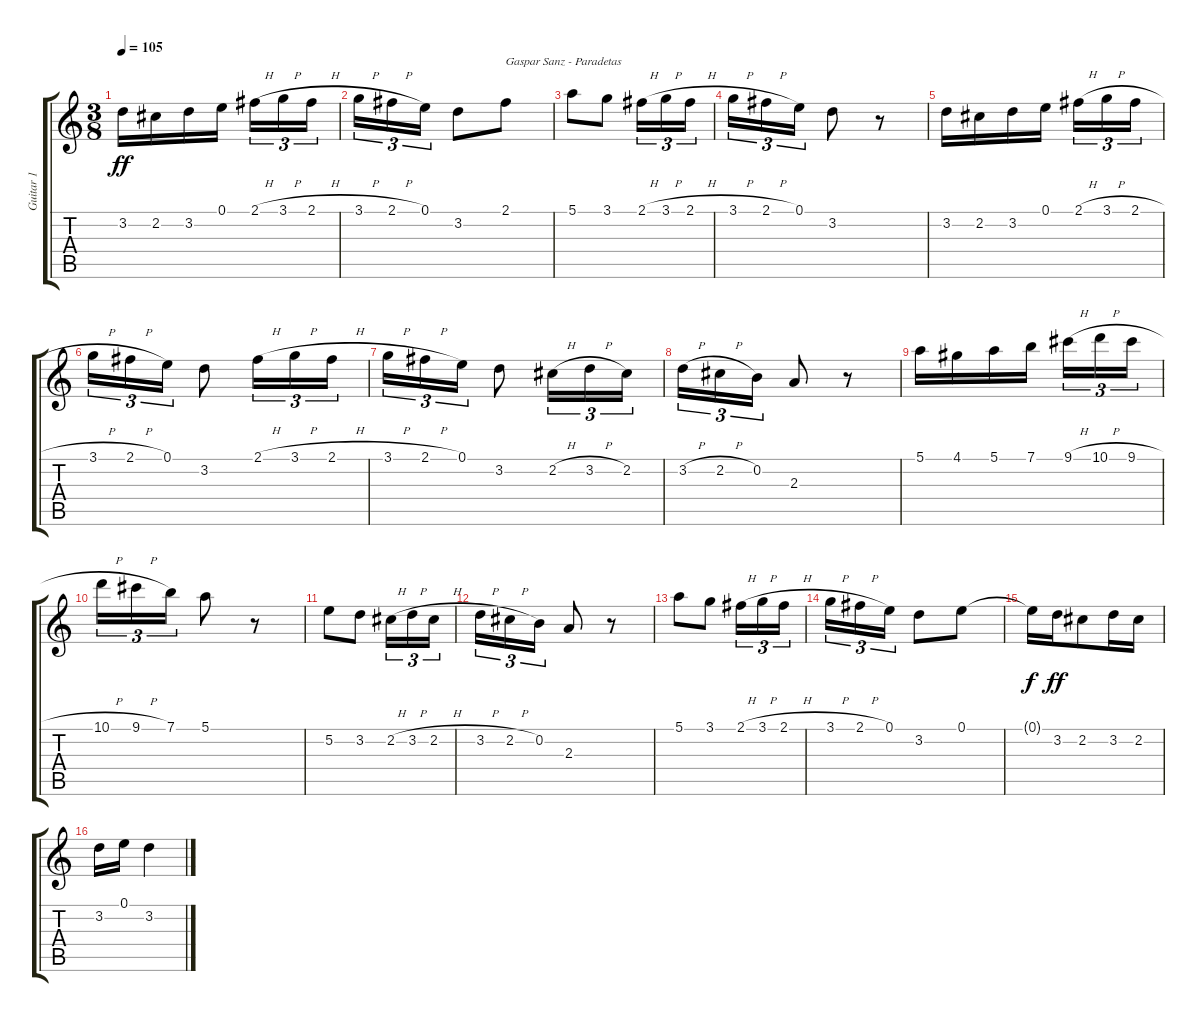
\track ("Guitar 1" "Guitar 1") {instrument acousticguitarsteel}
\staff {score tabs}
\tuning (E4 B3 G3 D3 A2 E2) {hide}
\ts (3 8)
\tempo 105
\clef g2
\ks c
3.2.16{dy ff instrument acousticguitarsteel} 2.2.16 3.2.16 0.1.16 2.1{h}.16{tu (3 2)} 3.1{h}.16{tu (3 2)} 2.1{h}.16{tu (3 2)} |
3.1{h}.16{tu (3 2)} 2.1{h}.16{tu (3 2)} 0.1.16{tu (3 2)} 3.2.8 2.1.8{txt "Gaspar Sanz - Paradetas"} |
5.1.8 3.1.8 2.1{h}.16{tu (3 2)} 3.1{h}.16{tu (3 2)} 2.1{h}.16{tu (3 2)} |
3.1{h}.16{tu (3 2)} 2.1{h}.16{tu (3 2)} 0.1.16{tu (3 2)} 3.2.8 r.8 |
3.2.16 2.2.16 3.2.16 0.1.16 2.1{h}.16{tu (3 2)} 3.1{h}.16{tu (3 2)} 2.1{h}.16{tu (3 2)} |
3.1{h}.16{tu (3 2)} 2.1{h}.16{tu (3 2)} 0.1.16{tu (3 2)} 3.2.8 2.1{h}.16{tu (3 2)} 3.1{h}.16{tu (3 2)} 2.1{h}.16{tu (3 2)} |
3.1{h}.16{tu (3 2)} 2.1{h}.16{tu (3 2)} 0.1.16{tu (3 2)} 3.2.8 2.2{h}.16{tu (3 2)} 3.2{h}.16{tu (3 2)} 2.2.16{tu (3 2)} |
3.2{h}.16{tu (3 2)} 2.2{h}.16{tu (3 2)} 0.2.16{tu (3 2)} 2.3.8 r.8 |
5.1.16 4.1.16 5.1.16 7.1.16 9.1{h}.16{tu (3 2)} 10.1{h}.16{tu (3 2)} 9.1{h}.16{tu (3 2)} |
10.1{h}.16{tu (3 2)} 9.1{h}.16{tu (3 2)} 7.1.16{tu (3 2)} 5.1.8 r.8 |
5.2.8 3.2.8 2.2{h}.16{tu (3 2)} 3.2{h}.16{tu (3 2)} 2.2{h}.16{tu (3 2)} |
3.2{h}.16{tu (3 2)} 2.2{h}.16{tu (3 2)} 0.2.16{tu (3 2)} 2.3.8 r.8 |
5.1.8 3.1.8 2.1{h}.16{tu (3 2)} 3.1{h}.16{tu (3 2)} 2.1{h}.16{tu (3 2)} |
3.1{h}.16{tu (3 2)} 2.1{h}.16{tu (3 2)} 0.1.16{tu (3 2)} 3.2.8 0.1.8 |
0.1{t}.16{dy f} 3.2.16{dy ff} 2.2.8 3.2.16 2.2.16 |
3.2.16 0.1.16 3.2.4
